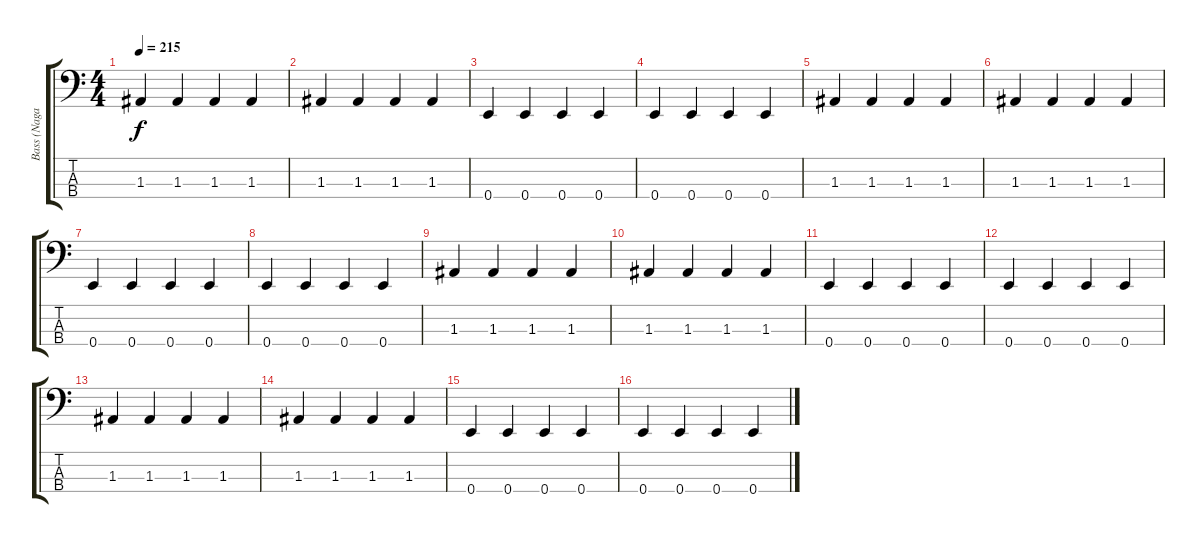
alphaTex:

\track ("Bass (Nagash)" "Bass (Naga") {instrument electricbasspick}
\staff {score tabs}
\tuning (G2 D2 A1 E1) {hide}
\ts (4 4)
\tempo 215
\clef f4
\ks c
1.3.4{dy f instrument electricbasspick} 1.3.4 1.3.4 1.3.4 |
1.3.4 1.3.4 1.3.4 1.3.4 |
0.4.4 0.4.4 0.4.4 0.4.4 |
0.4.4 0.4.4 0.4.4 0.4.4 |
1.3.4 1.3.4 1.3.4 1.3.4 |
1.3.4 1.3.4 1.3.4 1.3.4 |
0.4.4 0.4.4 0.4.4 0.4.4 |
0.4.4 0.4.4 0.4.4 0.4.4 |
1.3.4 1.3.4 1.3.4 1.3.4 |
1.3.4 1.3.4 1.3.4 1.3.4 |
0.4.4 0.4.4 0.4.4 0.4.4 |
0.4.4 0.4.4 0.4.4 0.4.4 |
1.3.4 1.3.4 1.3.4 1.3.4 |
1.3.4 1.3.4 1.3.4 1.3.4 |
0.4.4 0.4.4 0.4.4 0.4.4 |
0.4.4 0.4.4 0.4.4 0.4.4
